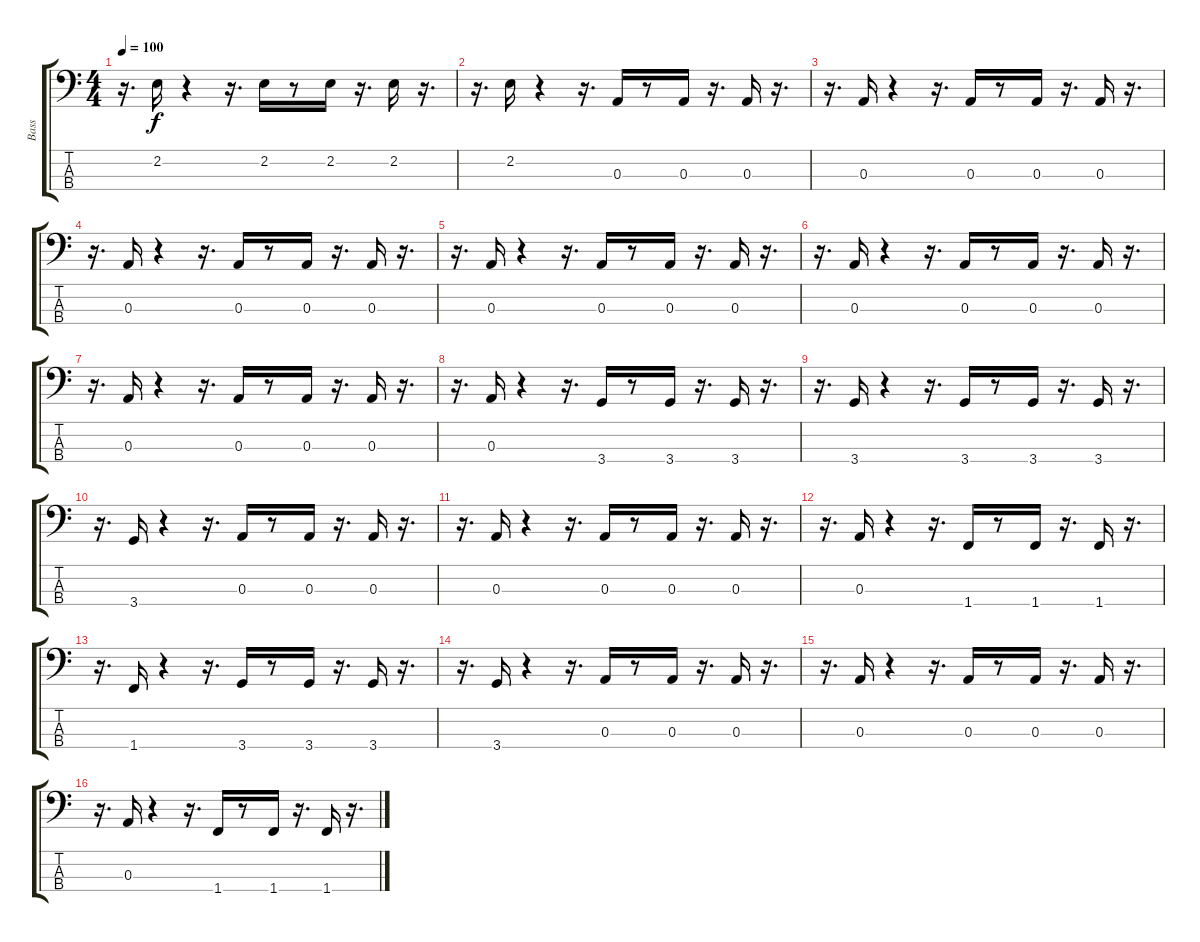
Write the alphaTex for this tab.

\track ("Bass" "Bass") {instrument fretlessbass}
\staff {score tabs}
\tuning (G2 D2 A1 E1) {hide}
\ts (4 4)
\tempo 100
\clef f4
\ks c
r.16{d dy f} 2.2.16 r.4 r.16{d} 2.2.16 r.8 2.2.16 r.16{d} 2.2.16 r.16{d} |
r.16{d} 2.2.16 r.4 r.16{d} 0.3.16 r.8 0.3.16 r.16{d} 0.3.16 r.16{d} |
r.16{d} 0.3.16 r.4 r.16{d} 0.3.16 r.8 0.3.16 r.16{d} 0.3.16 r.16{d} |
r.16{d} 0.3.16 r.4 r.16{d} 0.3.16 r.8 0.3.16 r.16{d} 0.3.16 r.16{d} |
r.16{d} 0.3.16 r.4 r.16{d} 0.3.16 r.8 0.3.16 r.16{d} 0.3.16 r.16{d} |
r.16{d} 0.3.16 r.4 r.16{d} 0.3.16 r.8 0.3.16 r.16{d} 0.3.16 r.16{d} |
r.16{d} 0.3.16 r.4 r.16{d} 0.3.16 r.8 0.3.16 r.16{d} 0.3.16 r.16{d} |
r.16{d} 0.3.16 r.4 r.16{d} 3.4.16 r.8 3.4.16 r.16{d} 3.4.16 r.16{d} |
r.16{d} 3.4.16 r.4 r.16{d} 3.4.16 r.8 3.4.16 r.16{d} 3.4.16 r.16{d} |
r.16{d} 3.4.16 r.4 r.16{d} 0.3.16 r.8 0.3.16 r.16{d} 0.3.16 r.16{d} |
r.16{d} 0.3.16 r.4 r.16{d} 0.3.16 r.8 0.3.16 r.16{d} 0.3.16 r.16{d} |
r.16{d} 0.3.16 r.4 r.16{d} 1.4.16 r.8 1.4.16 r.16{d} 1.4.16 r.16{d} |
r.16{d} 1.4.16 r.4 r.16{d} 3.4.16 r.8 3.4.16 r.16{d} 3.4.16 r.16{d} |
r.16{d} 3.4.16 r.4 r.16{d} 0.3.16 r.8 0.3.16 r.16{d} 0.3.16 r.16{d} |
r.16{d} 0.3.16 r.4 r.16{d} 0.3.16 r.8 0.3.16 r.16{d} 0.3.16 r.16{d} |
r.16{d} 0.3.16 r.4 r.16{d} 1.4.16 r.8 1.4.16 r.16{d} 1.4.16 r.16{d}
